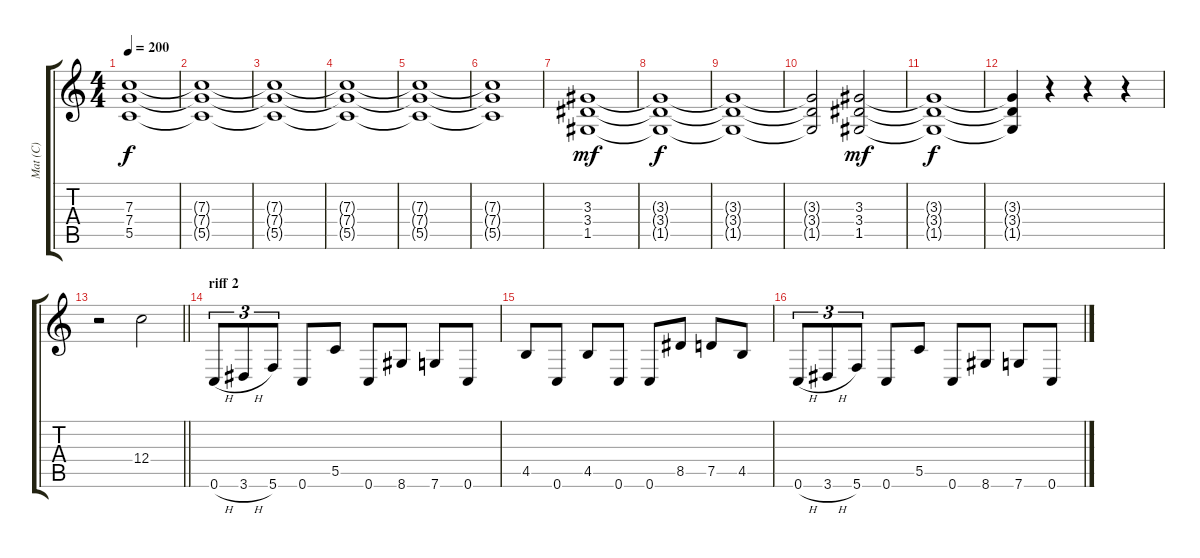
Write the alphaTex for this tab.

\track ("Mat (C)" "Mat (C)") {instrument distortionguitar}
\staff {score tabs}
\tuning (D4 A3 F3 C3 G2 C2) {hide}
\ts (4 4)
\tempo 200
\clef g2
\ks c
(7.3{t} 7.4{t} 5.5{t}).1{dy f} |
(7.3{t} 7.4{t} 5.5{t}).1 |
(7.3{t} 7.4{t} 5.5{t}).1 |
(7.3{t} 7.4{t} 5.5{t}).1 |
(7.3{t} 7.4{t} 5.5{t}).1 |
(7.3{t} 7.4{t} 5.5{t}).1 |
(3.3 3.4 1.5).1{dy mf} |
(3.3{t} 3.4{t} 1.5{t}).1{dy f} |
(3.3{t} 3.4{t} 1.5{t}).1 |
(3.3{t} 3.4{t} 1.5{t}).2 (3.3 3.4 1.5).2{dy mf} |
(3.3{t} 3.4{t} 1.5{t}).1{dy f} |
(3.3{t} 3.4{t} 1.5{t}).4 r.4 r.4 r.4 |
\barLineRight lightlight
r.2 12.4.2 |
\section ("" "riff 2")
0.6{h}.8{tu (3 2)} 3.6{h}.8{tu (3 2)} 5.6.8{tu (3 2)} 0.6.8 5.5.8 0.6.8 8.6.8 7.6.8 0.6.8 |
4.5.8 0.6.8 4.5.8 0.6.8 0.6.8 8.5.8 7.5.8 4.5.8 |
0.6{h}.8{tu (3 2)} 3.6{h}.8{tu (3 2)} 5.6.8{tu (3 2)} 0.6.8 5.5.8 0.6.8 8.6.8 7.6.8 0.6.8
